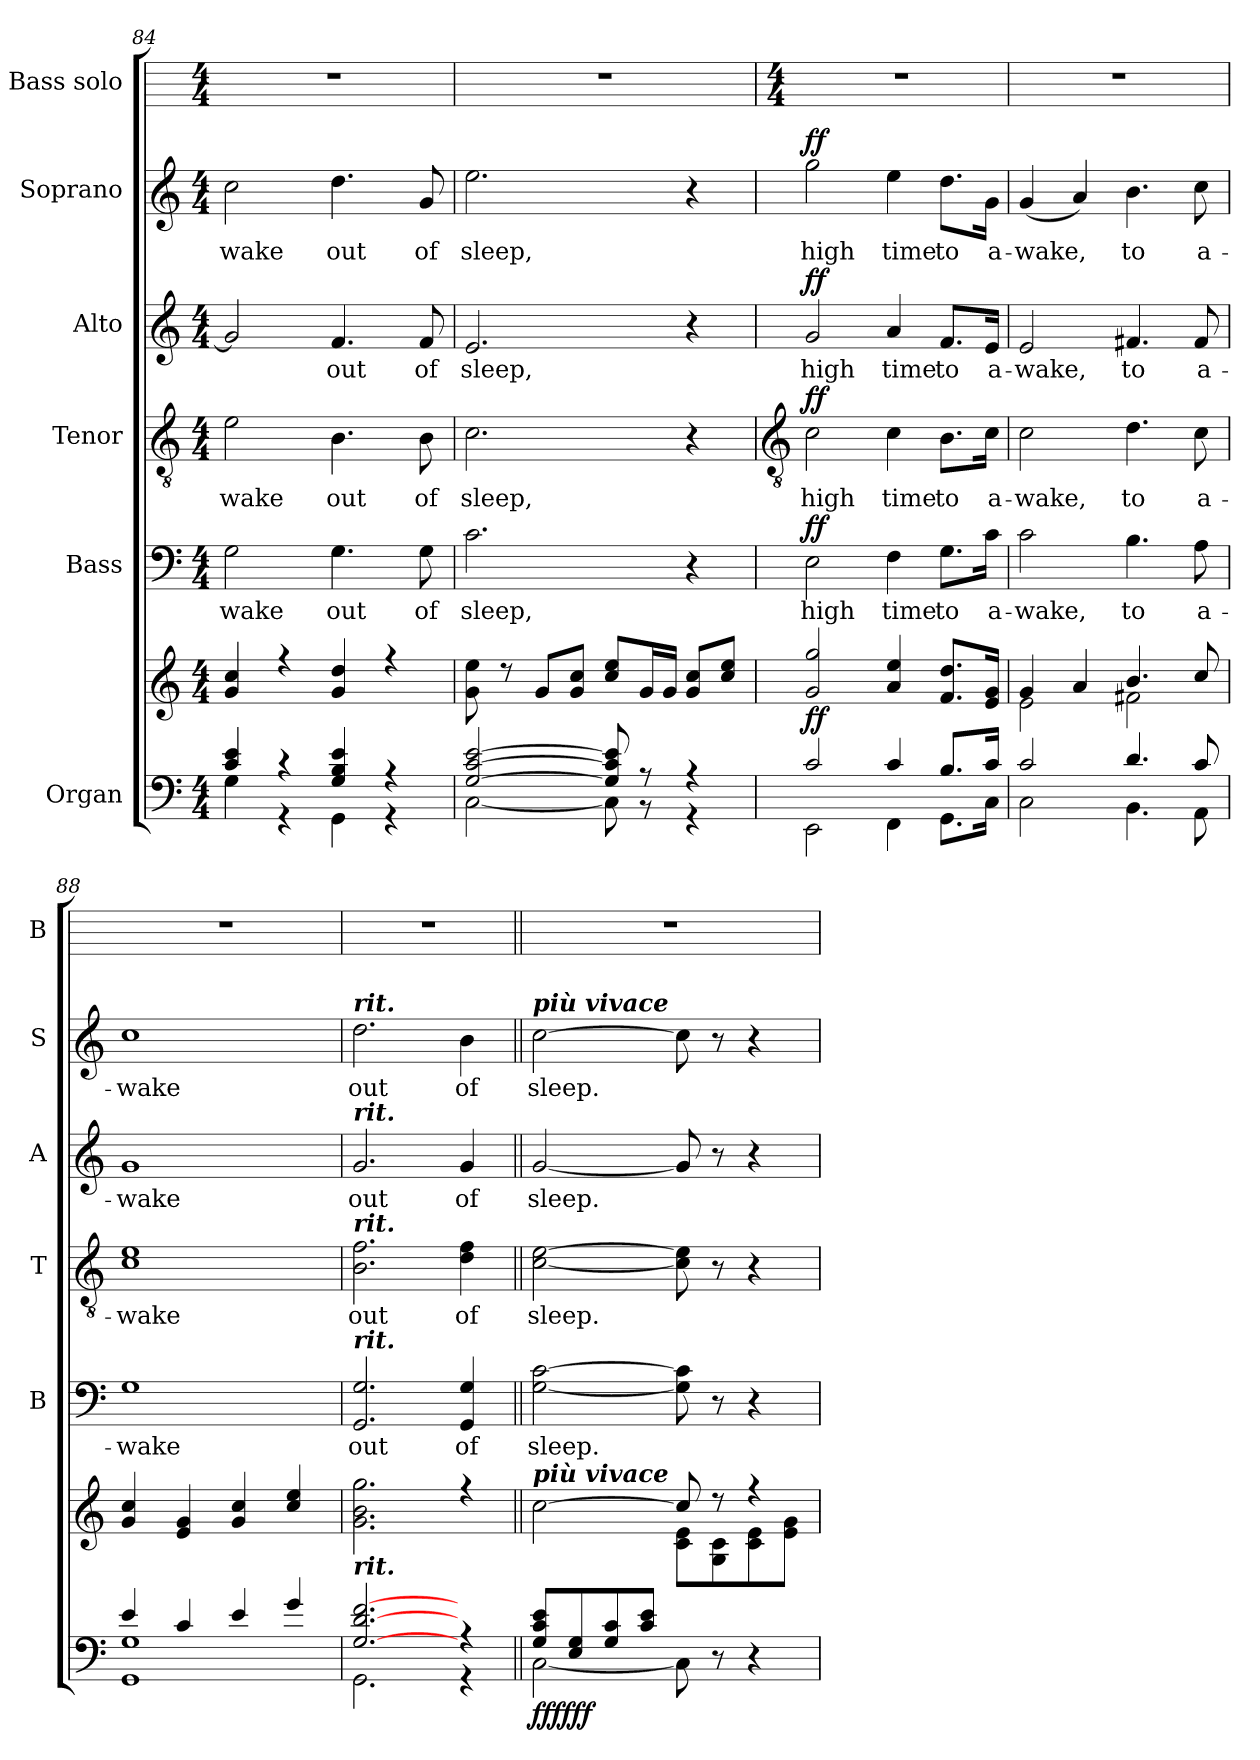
**kern	**kern	**dynam	**kern	**text	**dynam	**kern	**text	**dynam	**kern	**text	**dynam	**kern	**text	**dynam	**kern
*part6	*part6	*part6	*part5	*part5	*part5	*part4	*part4	*part4	*part3	*part3	*part3	*part2	*part2	*part2	*part1
*staff7	*staff6	*staff6/7	*staff5	*staff5	*staff5	*staff4	*staff4	*staff4	*staff3	*staff3	*staff3	*staff2	*staff2	*staff2	*staff1
*I"Organ	*	*	*I"Bass	*	*	*I"Tenor	*	*	*I"Alto	*	*	*I"Soprano	*	*	*I"Bass solo
*	*	*	*I'B	*	*	*I'T	*	*	*I'A	*	*	*I'S	*	*	*I'B
*clefF4	*clefG2	*	*clefF4	*	*	*clefGv2	*	*	*clefG2	*	*	*clefG2	*	*	*
*k[]	*k[]	*	*k[]	*	*	*k[]	*	*	*k[]	*	*	*k[]	*	*	*
*C:	*C:	*	*C:	*	*	*C:	*	*	*C:	*	*	*C:	*	*	*
*M4/4	*M4/4	*	*M4/4	*	*	*M4/4	*	*	*M4/4	*	*	*M4/4	*	*	*M4/4
=84	=84	=84	=84	=84	=84	=84	=84	=84	=84	=84	=84	=84	=84	=84	=84
*^	*^	*	*	*	*	*	*	*	*	*	*	*	*	*	*
!	!	!	!	!	!	!LO:LY:b	!	!	!LO:LY:b	!	!	!	!	!	!LO:LY:b	!	!
4c/ 4e/	4G\	4g 4cc	1ryy	.	2G	-wake	.	2e	-wake	.	2g]	.	.	2cc	-wake	.	1r
4r	4r	4r	.	.	.	.	.	.	.	.	.	.	.	.	.	.	.
!	!	!	!	!	!	!LO:LY:b	!	!	!LO:LY:b	!	!	!LO:LY:b	!	!	!LO:LY:b	!	!
4G/ 4B/ 4e/	4GG\	4g 4dd	.	.	4.G	out	.	4.B	out	.	4.f	out	.	4.dd	out	.	.
4r	4r	4r	.	.	.	.	.	.	.	.	.	.	.	.	.	.	.
!	!	!	!	!	!	!LO:LY:b	!	!	!LO:LY:b	!	!	!LO:LY:b	!	!	!LO:LY:b	!	!
.	.	.	.	.	8G	of	.	8B	of	.	8f	of	.	8g	of	.	.
=85	=85	=85	=85	=85	=85	=85	=85	=85	=85	=85	=85	=85	=85	=85	=85	=85	=85
!	!	!	!	!	!	!LO:LY:b	!	!	!LO:LY:b	!	!	!LO:LY:b	!	!	!LO:LY:b	!	!
[2G/ [2c/ [2e/	[2C\	8g\ 8ee\	1ryy	.	2.c	sleep,	.	2.c	sleep,	.	2.e	sleep,	.	2.ee	sleep,	.	1r
.	.	8r	.	.	.	.	.	.	.	.	.	.	.	.	.	.	.
.	.	8gL	.	.	.	.	.	.	.	.	.	.	.	.	.	.	.
.	.	8g 8ccJ	.	.	.	.	.	.	.	.	.	.	.	.	.	.	.
8G/] 8c/] 8e/]	8C\]	8cc 8eeL	.	.	.	.	.	.	.	.	.	.	.	.	.	.	.
8r	8r	16gL	.	.	.	.	.	.	.	.	.	.	.	.	.	.	.
.	.	16gJJ	.	.	.	.	.	.	.	.	.	.	.	.	.	.	.
4r	4r	8g 8ccL	.	.	4r	.	.	4r	.	.	4r	.	.	4r	.	.	.
.	.	8cc 8eeJ	.	.	.	.	.	.	.	.	.	.	.	.	.	.	.
!!LO:LB:g=z
=86	=86	=86	=86	=86	=86	=86	=86	=86	=86	=86	=86	=86	=86	=86	=86	=86	=86
*	*	*	*	*	*	*	*	*clefGv2	*	*	*	*	*	*	*	*	*
*	*	*	*	*	*	*	*	*	*	*	*	*	*	*	*	*	*M4/4
!	!	!	!	!LO:DY:b	!	!LO:LY:b	!LO:DY:b	!	!LO:LY:b	!LO:DY:b	!	!LO:LY:b	!LO:DY:b	!	!LO:LY:b	!LO:DY:b	!
2c/	2EE\	2g 2gg	1ryy	ff	2E	high	ff	2c	high	ff	2g	high	ff	2gg	high	ff	1r
!	!	!	!	!	!	!LO:LY:b	!	!	!LO:LY:b	!	!	!LO:LY:b	!	!	!LO:LY:b	!	!
4c/	4FF\	4a 4ee	.	.	4F	time	.	4c	time	.	4a	time	.	4ee	time	.	.
!	!	!	!	!	!	!LO:LY:b	!	!	!LO:LY:b	!	!	!LO:LY:b	!	!	!LO:LY:b	!	!
8.B/L	8.GG\L	8.f 8.ddL	.	.	8.G\L	to	.	8.B\L	to	.	8.f/L	to	.	8.dd\L	to	.	.
!	!	!	!	!	!	!LO:LY:b	!	!	!LO:LY:b	!	!	!LO:LY:b	!	!	!LO:LY:b	!	!
16c/J	16C\J	16e 16gJ	.	.	16c\Jk	a-	.	16c\Jk	a-	.	16e/Jk	a-	.	16g\Jk	a-	.	.
=87	=87	=87	=87	=87	=87	=87	=87	=87	=87	=87	=87	=87	=87	=87	=87	=87	=87
!	!	!	!	!	!	!LO:LY:b	!	!	!LO:LY:b	!	!	!LO:LY:b	!	!	!LO:LY:b	!	!
2c/	2C\	4g	2e\	.	2c	-wake,	.	2c	-wake,	.	2e	-wake,	.	(<4g	-wake,	.	1r
.	.	4a	.	.	.	.	.	.	.	.	.	.	.	4a)	.	.	.
!	!	!	!	!	!	!LO:LY:b	!	!	!LO:LY:b	!	!	!LO:LY:b	!	!	!LO:LY:b	!	!
4.d/	4.BB\	4.b/	2f#X\	.	4.B	to	.	4.d	to	.	4.f#X	to	.	4.b	to	.	.
!	!	!	!	!	!	!LO:LY:b	!	!	!LO:LY:b	!	!	!LO:LY:b	!	!	!LO:LY:b	!	!
8c/	8AA\	8cc/	.	.	8A	a-	.	8c	a-	.	8f#	a-	.	8cc	a-	.	.
=88	=88	=88	=88	=88	=88	=88	=88	=88	=88	=88	=88	=88	=88	=88	=88	=88	=88
!	!	!	!	!	!	!LO:LY:b	!	!	!LO:LY:b	!	!	!LO:LY:b	!	!	!LO:LY:b	!	!
4e/	1GG\ 1G\	4g/ 4cc/	1ryy	.	1G	-wake	.	1c 1e	-wake	.	1g	-wake	.	1cc	-wake	.	1r
4c/	.	4e 4g	.	.	.	.	.	.	.	.	.	.	.	.	.	.	.
4e/	.	4g 4cc	.	.	.	.	.	.	.	.	.	.	.	.	.	.	.
4g/	.	4cc 4ee	.	.	.	.	.	.	.	.	.	.	.	.	.	.	.
=89	=89	=89	=89	=89	=89	=89	=89	=89	=89	=89	=89	=89	=89	=89	=89	=89	=89
!	!	!	!	!	!	!	!	!	!	!	!	!	!	!LO:TX:a:Bi:t=rit.	!	!	!
!	!	!	!	!	!	!	!	!	!	!	!LO:TX:a:Bi:t=rit.	!	!	!	!	!	!
!	!	!	!	!	!	!	!	!LO:TX:a:Bi:t=rit.	!	!	!	!	!	!	!	!	!
!	!	!	!	!	!LO:TX:a:Bi:t=rit.	!	!	!	!	!	!	!	!	!	!	!	!
!LO:TX:a:Bi:t=rit.	!	!	!	!	!	!	!	!	!	!	!	!	!	!	!	!	!
!	!	!	!	!	!	!LO:LY:b	!	!	!LO:LY:b	!	!	!LO:LY:b	!	!	!LO:LY:b	!	!
[2.G/ [2.d/ [2.f/	2.GG\	2.g\ 2.b\ 2.gg\	1ryy	.	2.GG 2.G	out	.	2.B 2.f	out	.	2.g	out	.	2.dd	out	.	1r
!	!	!	!	!	!	!LO:LY:b	!	!	!LO:LY:b	!	!	!LO:LY:b	!	!	!LO:LY:b	!	!
4r	4r	4r	.	.	4GG 4G	of	.	4d 4f	of	.	4g	of	.	4b	of	.	.
=90||	=90||	=90||	=90||	=90||	=90||	=90||	=90||	=90||	=90||	=90||	=90||	=90||	=90||	=90||	=90||	=90||	=90||
!	!	!	!	!	!	!	!	!	!	!	!	!	!	!LO:TX:a:Bi:t=più vivace	!	!	!
!	!	!LO:TX:a:Bi:t=più vivace	!	!	!	!	!	!	!	!	!	!	!	!	!	!	!
!	!	!	!	!LO:DY:b=2	!	!LO:LY:b	!	!	!LO:LY:b	!	!	!LO:LY:b	!	!	!LO:LY:b	!	!
!	!	!	!	!LO:DY:n=1:b=2	!	!	!	!	!	!	!	!	!	!	!	!	!
!	!	!	!	!LO:DY:n=2:b	!	!	!	!	!	!	!	!	!	!	!	!	!
8G/ 8c/ 8e/L	[2C\	[2cc	2ryy	ff ff ff	[2G [2c	sleep.	.	[2c [2e	sleep.	.	[2g	sleep.	.	[2cc	sleep.	.	1r
8E/ 8G/	.	.	.	.	.	.	.	.	.	.	.	.	.	.	.	.	.
8G/ 8c/	.	.	.	.	.	.	.	.	.	.	.	.	.	.	.	.	.
8c/ 8e/J	.	.	.	.	.	.	.	.	.	.	.	.	.	.	.	.	.
2ryy	8C\]	8cc/]	8c\ 8e\L	.	8G] 8c]	.	.	8c] 8e]	.	.	8g]	.	.	8cc]	.	.	.
.	8r	8r	8G\ 8c\	.	8r	.	.	8r	.	.	8r	.	.	8r	.	.	.
.	4r	4r	8c\ 8e\	.	4r	.	.	4r	.	.	4r	.	.	4r	.	.	.
.	.	.	8e\ 8g\J	.	.	.	.	.	.	.	.	.	.	.	.	.	.
*v	*v	*	*	*	*	*	*	*	*	*	*	*	*	*	*	*	*
*	*v	*v	*	*	*	*	*	*	*	*	*	*	*	*	*	*
=	=	=	=	=	=	=	=	=	=	=	=	=	=	=	=
*-	*-	*-	*-	*-	*-	*-	*-	*-	*-	*-	*-	*-	*-	*-	*-
